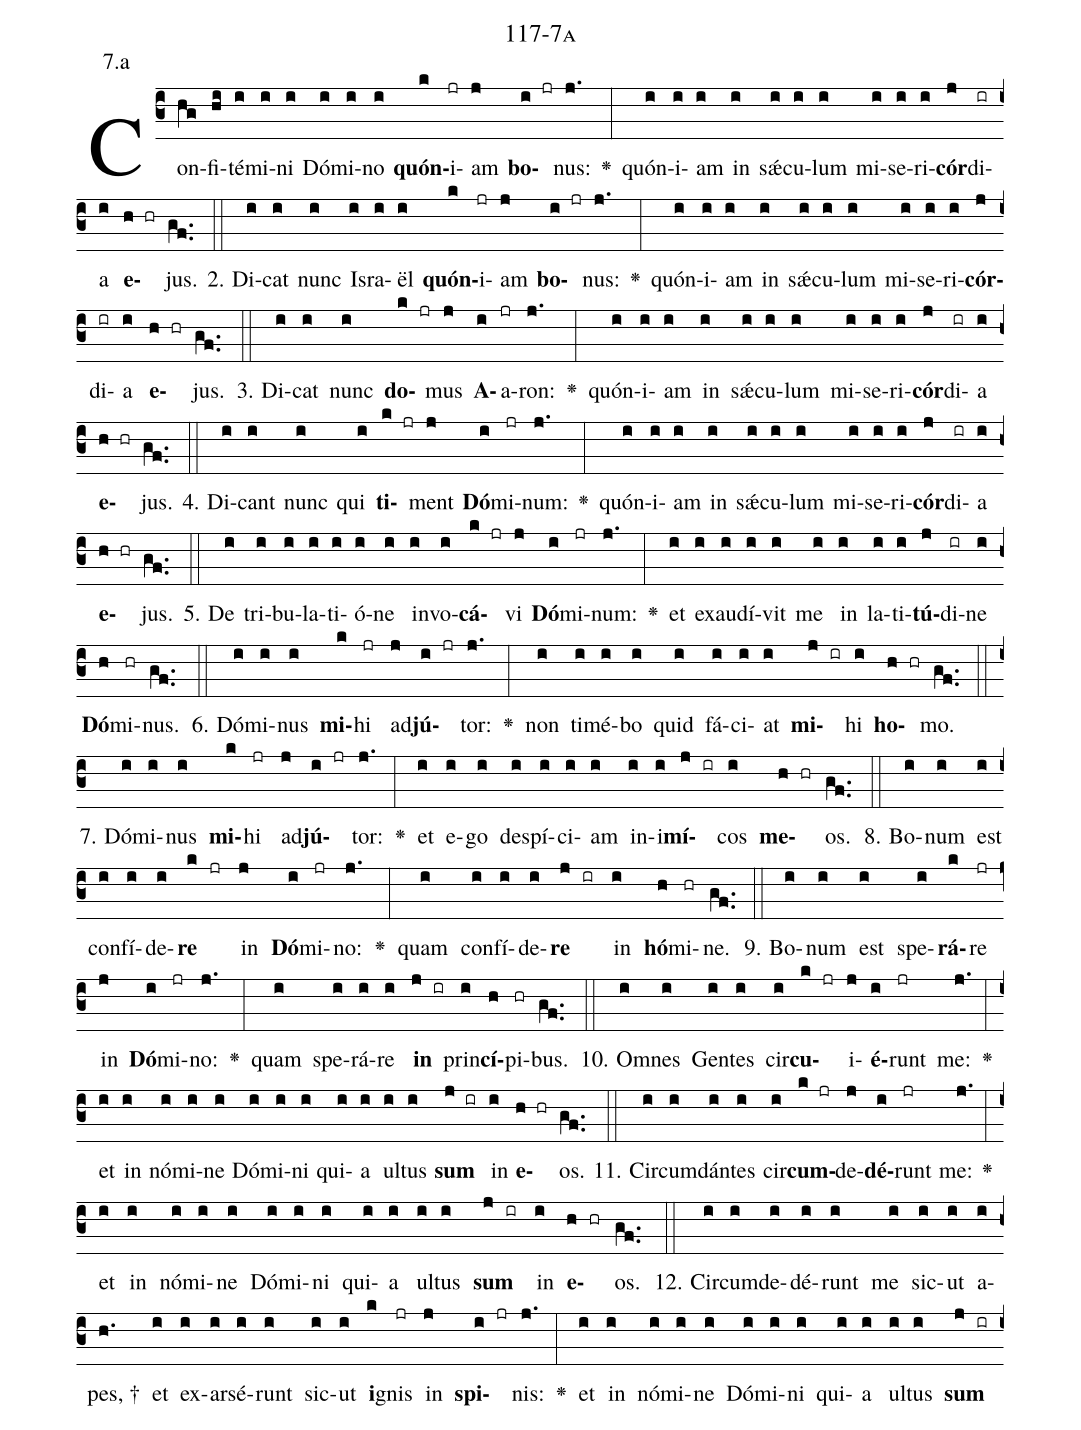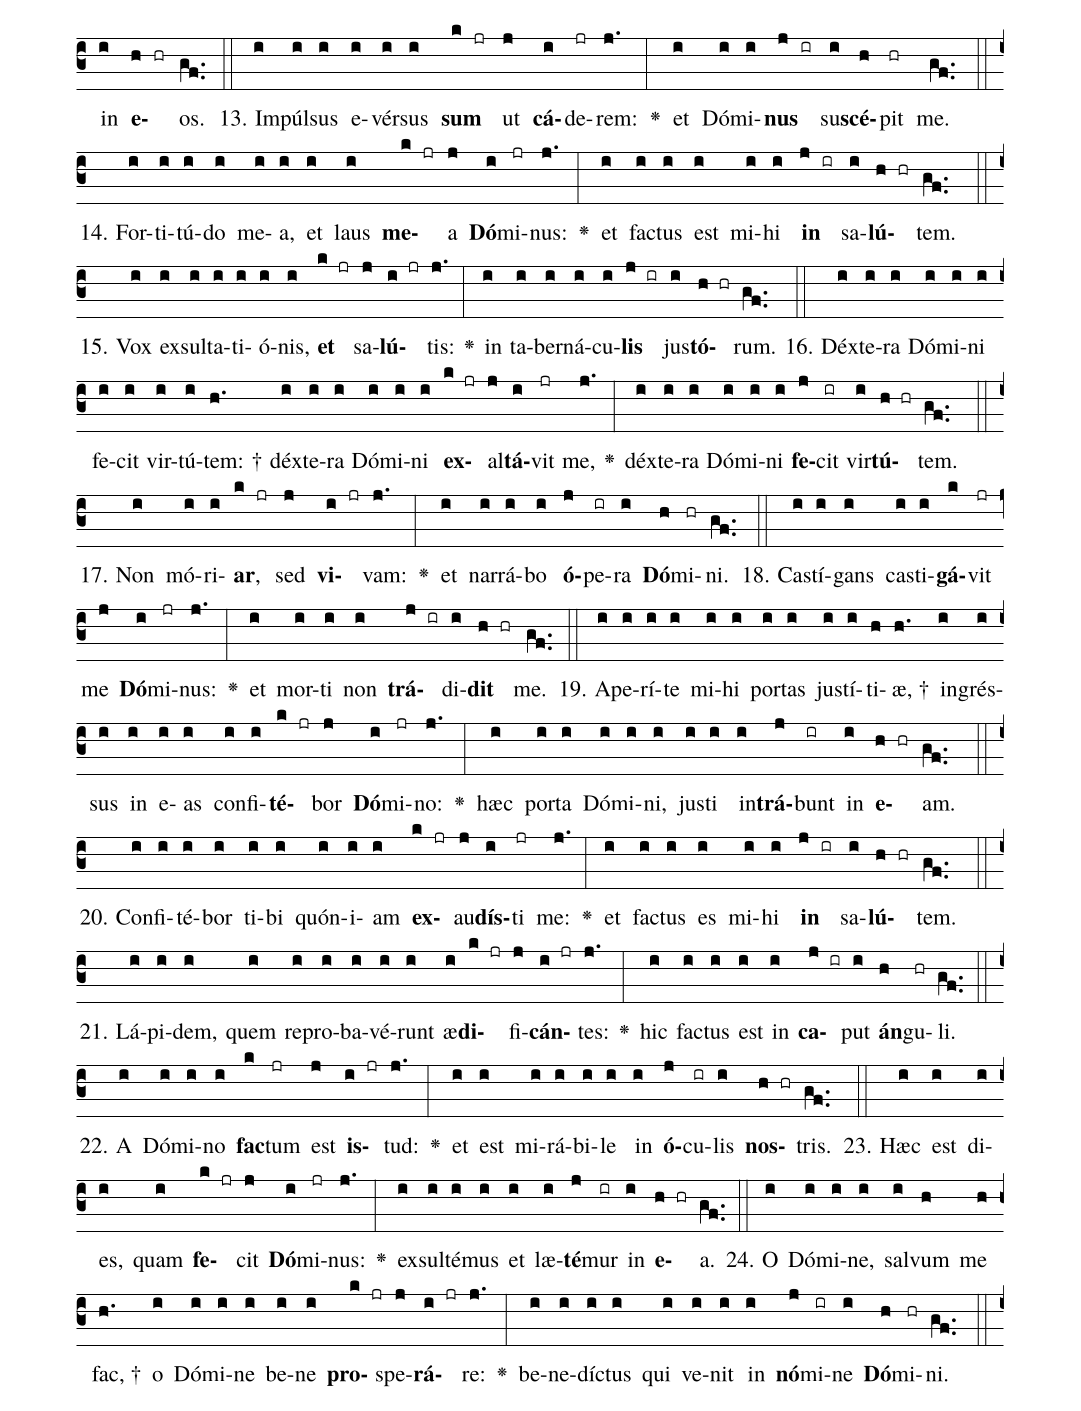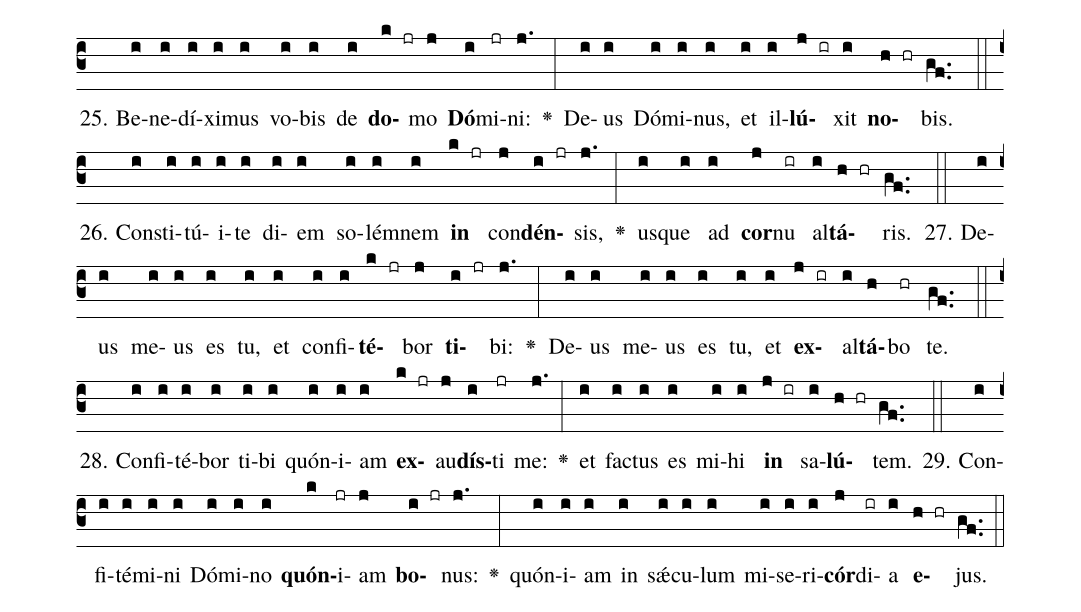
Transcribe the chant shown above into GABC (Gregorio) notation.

name: 117-7a;
annotation: 7.a;
%%
(c3)Con(hg)fi(hi)té(i)mi(i)ni(i) Dó(i)mi(i)no(i) <b>quón</b>(k)i(jr)am(j) <b>bo</b>(i jr)nus:(j.) <v>\greheightstar</v>(:) quón(i)i(i)am(i) in(i) sǽ(i)cu(i)lum(i) mi(i)se(i)ri(i)<b>cór</b>(j)di(ir)a(i) <b>e</b>(h hr)jus.(gf..) (::)
2. Di(i)cat(i) nunc(i) Is(i)ra(i)ël(i) <b>quón</b>(k)i(jr)am(j) <b>bo</b>(i jr)nus:(j.) <v>\greheightstar</v>(:) quón(i)i(i)am(i) in(i) sǽ(i)cu(i)lum(i) mi(i)se(i)ri(i)<b>cór</b>(j)di(ir)a(i) <b>e</b>(h hr)jus.(gf..) (::)
3. Di(i)cat(i) nunc(i) <b>do</b>(k jr)mus(j) <b>A</b>(i)a(jr)ron:(j.) <v>\greheightstar</v>(:) quón(i)i(i)am(i) in(i) sǽ(i)cu(i)lum(i) mi(i)se(i)ri(i)<b>cór</b>(j)di(ir)a(i) <b>e</b>(h hr)jus.(gf..) (::)
4. Di(i)cant(i) nunc(i) qui(i) <b>ti</b>(k jr)ment(j) <b>Dó</b>(i)mi(jr)num:(j.) <v>\greheightstar</v>(:) quón(i)i(i)am(i) in(i) sǽ(i)cu(i)lum(i) mi(i)se(i)ri(i)<b>cór</b>(j)di(ir)a(i) <b>e</b>(h hr)jus.(gf..) (::)
5. De(i) tri(i)bu(i)la(i)ti(i)ó(i)ne(i) in(i)vo(i)<b>cá</b>(k jr)vi(j) <b>Dó</b>(i)mi(jr)num:(j.) <v>\greheightstar</v>(:) et(i) ex(i)au(i)dí(i)vit(i) me(i) in(i) la(i)ti(i)<b>tú</b>(j)di(ir)ne(i) <b>Dó</b>(h)mi(hr)nus.(gf..) (::)
6. Dó(i)mi(i)nus(i) <b>mi</b>(k)hi(jr) ad(j)<b>jú</b>(i jr)tor:(j.) <v>\greheightstar</v>(:) non(i) ti(i)mé(i)bo(i) quid(i) fá(i)ci(i)at(i) <b>mi</b>(j ir)hi(i) <b>ho</b>(h hr)mo.(gf..) (::)
7. Dó(i)mi(i)nus(i) <b>mi</b>(k)hi(jr) ad(j)<b>jú</b>(i jr)tor:(j.) <v>\greheightstar</v>(:) et(i) e(i)go(i) de(i)spí(i)ci(i)am(i) in(i)i(i)<b>mí</b>(j ir)cos(i) <b>me</b>(h hr)os.(gf..) (::)
8. Bo(i)num(i) est(i) con(i)fí(i)de(i)<b>re</b>(k jr) in(j) <b>Dó</b>(i)mi(jr)no:(j.) <v>\greheightstar</v>(:) quam(i) con(i)fí(i)de(i)<b>re</b>(j ir) in(i) <b>hó</b>(h)mi(hr)ne.(gf..) (::)
9. Bo(i)num(i) est(i) spe(i)<b>rá</b>(k)re(jr) in(j) <b>Dó</b>(i)mi(jr)no:(j.) <v>\greheightstar</v>(:) quam(i) spe(i)rá(i)re(i) <b>in</b>(j ir) prin(i)<b>cí</b>(h)pi(hr)bus.(gf..) (::)
10. Om(i)nes(i) Gen(i)tes(i) cir(i)<b>cu</b>(k jr)i(j)<b>é</b>(i)runt(jr) me:(j.) <v>\greheightstar</v>(:) et(i) in(i) nó(i)mi(i)ne(i) Dó(i)mi(i)ni(i) qui(i)a(i) ul(i)tus(i) <b>sum</b>(j ir) in(i) <b>e</b>(h hr)os.(gf..) (::)
11. Cir(i)cum(i)dán(i)tes(i) cir(i)<b>cum</b>(k jr)de(j)<b>dé</b>(i)runt(jr) me:(j.) <v>\greheightstar</v>(:) et(i) in(i) nó(i)mi(i)ne(i) Dó(i)mi(i)ni(i) qui(i)a(i) ul(i)tus(i) <b>sum</b>(j ir) in(i) <b>e</b>(h hr)os.(gf..) (::)
12. Cir(i)cum(i)de(i)dé(i)runt(i) me(i) sic(i)ut(i) a(i)pes, †(h.) et(i) ex(i)ar(i)sé(i)runt(i) sic(i)ut(i) <b>i</b>(k)gnis(jr) in(j) <b>spi</b>(i jr)nis:(j.) <v>\greheightstar</v>(:) et(i) in(i) nó(i)mi(i)ne(i) Dó(i)mi(i)ni(i) qui(i)a(i) ul(i)tus(i) <b>sum</b>(j ir) in(i) <b>e</b>(h hr)os.(gf..) (::)
13. Im(i)púl(i)sus(i) e(i)vér(i)sus(i) <b>sum</b>(k jr) ut(j) <b>cá</b>(i)de(jr)rem:(j.) <v>\greheightstar</v>(:) et(i) Dó(i)mi(i)<b>nus</b>(j ir) su(i)<b>scé</b>(h)pit(hr) me.(gf..) (::)
14. For(i)ti(i)tú(i)do(i) me(i)a,(i) et(i) laus(i) <b>me</b>(k jr)a(j) <b>Dó</b>(i)mi(jr)nus:(j.) <v>\greheightstar</v>(:) et(i) fac(i)tus(i) est(i) mi(i)hi(i) <b>in</b>(j ir) sa(i)<b>lú</b>(h hr)tem.(gf..) (::)
15. Vox(i) ex(i)sul(i)ta(i)ti(i)ó(i)nis,(i) <b>et</b>(k jr) sa(j)<b>lú</b>(i jr)tis:(j.) <v>\greheightstar</v>(:) in(i) ta(i)ber(i)ná(i)cu(i)<b>lis</b>(j ir) jus(i)<b>tó</b>(h hr)rum.(gf..) (::)
16. Déx(i)te(i)ra(i) Dó(i)mi(i)ni(i) fe(i)cit(i) vir(i)tú(i)tem: †(h.) déx(i)te(i)ra(i) Dó(i)mi(i)ni(i) <b>ex</b>(k jr)al(j)<b>tá</b>(i)vit(jr) me,(j.) <v>\greheightstar</v>(:) déx(i)te(i)ra(i) Dó(i)mi(i)ni(i) <b>fe</b>(j)cit(ir) vir(i)<b>tú</b>(h hr)tem.(gf..) (::)
17. Non(i) mó(i)ri(i)<b>ar</b>,(k jr) sed(j) <b>vi</b>(i jr)vam:(j.) <v>\greheightstar</v>(:) et(i) nar(i)rá(i)bo(i) <b>ó</b>(j)pe(ir)ra(i) <b>Dó</b>(h)mi(hr)ni.(gf..) (::)
18. Cas(i)tí(i)gans(i) cas(i)ti(i)<b>gá</b>(k)vit(jr) me(j) <b>Dó</b>(i)mi(jr)nus:(j.) <v>\greheightstar</v>(:) et(i) mor(i)ti(i) non(i) <b>trá</b>(j ir)di(i)<b>dit</b>(h hr) me.(gf..) (::)
19. A(i)pe(i)rí(i)te(i) mi(i)hi(i) por(i)tas(i) jus(i)tí(i)ti(h)æ, †(h.) in(i)grés(i)sus(i) in(i) e(i)as(i) con(i)fi(i)<b>té</b>(k jr)bor(j) <b>Dó</b>(i)mi(jr)no:(j.) <v>\greheightstar</v>(:) hæc(i) por(i)ta(i) Dó(i)mi(i)ni,(i) jus(i)ti(i) in(i)<b>trá</b>(j)bunt(ir) in(i) <b>e</b>(h hr)am.(gf..) (::)
20. Con(i)fi(i)té(i)bor(i) ti(i)bi(i) quón(i)i(i)am(i) <b>ex</b>(k jr)au(j)<b>dís</b>(i)ti(jr) me:(j.) <v>\greheightstar</v>(:) et(i) fac(i)tus(i) es(i) mi(i)hi(i) <b>in</b>(j ir) sa(i)<b>lú</b>(h hr)tem.(gf..) (::)
21. Lá(i)pi(i)dem,(i) quem(i) re(i)pro(i)ba(i)vé(i)runt(i) æ(i)<b>di</b>(k jr)fi(j)<b>cán</b>(i jr)tes:(j.) <v>\greheightstar</v>(:) hic(i) fac(i)tus(i) est(i) in(i) <b>ca</b>(j ir)put(i) <b>án</b>(h)gu(hr)li.(gf..) (::)
22. A(i) Dó(i)mi(i)no(i) <b>fac</b>(k)tum(jr) est(j) <b>is</b>(i jr)tud:(j.) <v>\greheightstar</v>(:) et(i) est(i) mi(i)rá(i)bi(i)le(i) in(i) <b>ó</b>(j)cu(ir)lis(i) <b>nos</b>(h hr)tris.(gf..) (::)
23. Hæc(i) est(i) di(i)es,(i) quam(i) <b>fe</b>(k jr)cit(j) <b>Dó</b>(i)mi(jr)nus:(j.) <v>\greheightstar</v>(:) ex(i)sul(i)té(i)mus(i) et(i) læ(i)<b>té</b>(j)mur(ir) in(i) <b>e</b>(h hr)a.(gf..) (::)
24. O(i) Dó(i)mi(i)ne,(i) sal(i)vum(h) me(h) fac, †(h.) o(i) Dó(i)mi(i)ne(i) be(i)ne(i) <b>pro</b>(k jr)spe(j)<b>rá</b>(i jr)re:(j.) <v>\greheightstar</v>(:) be(i)ne(i)díc(i)tus(i) qui(i) ve(i)nit(i) in(i) <b>nó</b>(j)mi(ir)ne(i) <b>Dó</b>(h)mi(hr)ni.(gf..) (::)
25. Be(i)ne(i)dí(i)xi(i)mus(i) vo(i)bis(i) de(i) <b>do</b>(k jr)mo(j) <b>Dó</b>(i)mi(jr)ni:(j.) <v>\greheightstar</v>(:) De(i)us(i) Dó(i)mi(i)nus,(i) et(i) il(i)<b>lú</b>(j ir)xit(i) <b>no</b>(h hr)bis.(gf..) (::)
26. Con(i)sti(i)tú(i)i(i)te(i) di(i)em(i) so(i)lém(i)nem(i) <b>in</b>(k jr) con(j)<b>dén</b>(i jr)sis,(j.) <v>\greheightstar</v>(:) us(i)que(i) ad(i) <b>cor</b>(j)nu(ir) al(i)<b>tá</b>(h hr)ris.(gf..) (::)
27. De(i)us(i) me(i)us(i) es(i) tu,(i) et(i) con(i)fi(i)<b>té</b>(k jr)bor(j) <b>ti</b>(i jr)bi:(j.) <v>\greheightstar</v>(:) De(i)us(i) me(i)us(i) es(i) tu,(i) et(i) <b>ex</b>(j ir)al(i)<b>tá</b>(h)bo(hr) te.(gf..) (::)
28. Con(i)fi(i)té(i)bor(i) ti(i)bi(i) quón(i)i(i)am(i) <b>ex</b>(k jr)au(j)<b>dís</b>(i)ti(jr) me:(j.) <v>\greheightstar</v>(:) et(i) fac(i)tus(i) es(i) mi(i)hi(i) <b>in</b>(j ir) sa(i)<b>lú</b>(h hr)tem.(gf..) (::)
29. Con(i)fi(i)té(i)mi(i)ni(i) Dó(i)mi(i)no(i) <b>quón</b>(k)i(jr)am(j) <b>bo</b>(i jr)nus:(j.) <v>\greheightstar</v>(:) quón(i)i(i)am(i) in(i) sǽ(i)cu(i)lum(i) mi(i)se(i)ri(i)<b>cór</b>(j)di(ir)a(i) <b>e</b>(h hr)jus.(gf..) (::)
